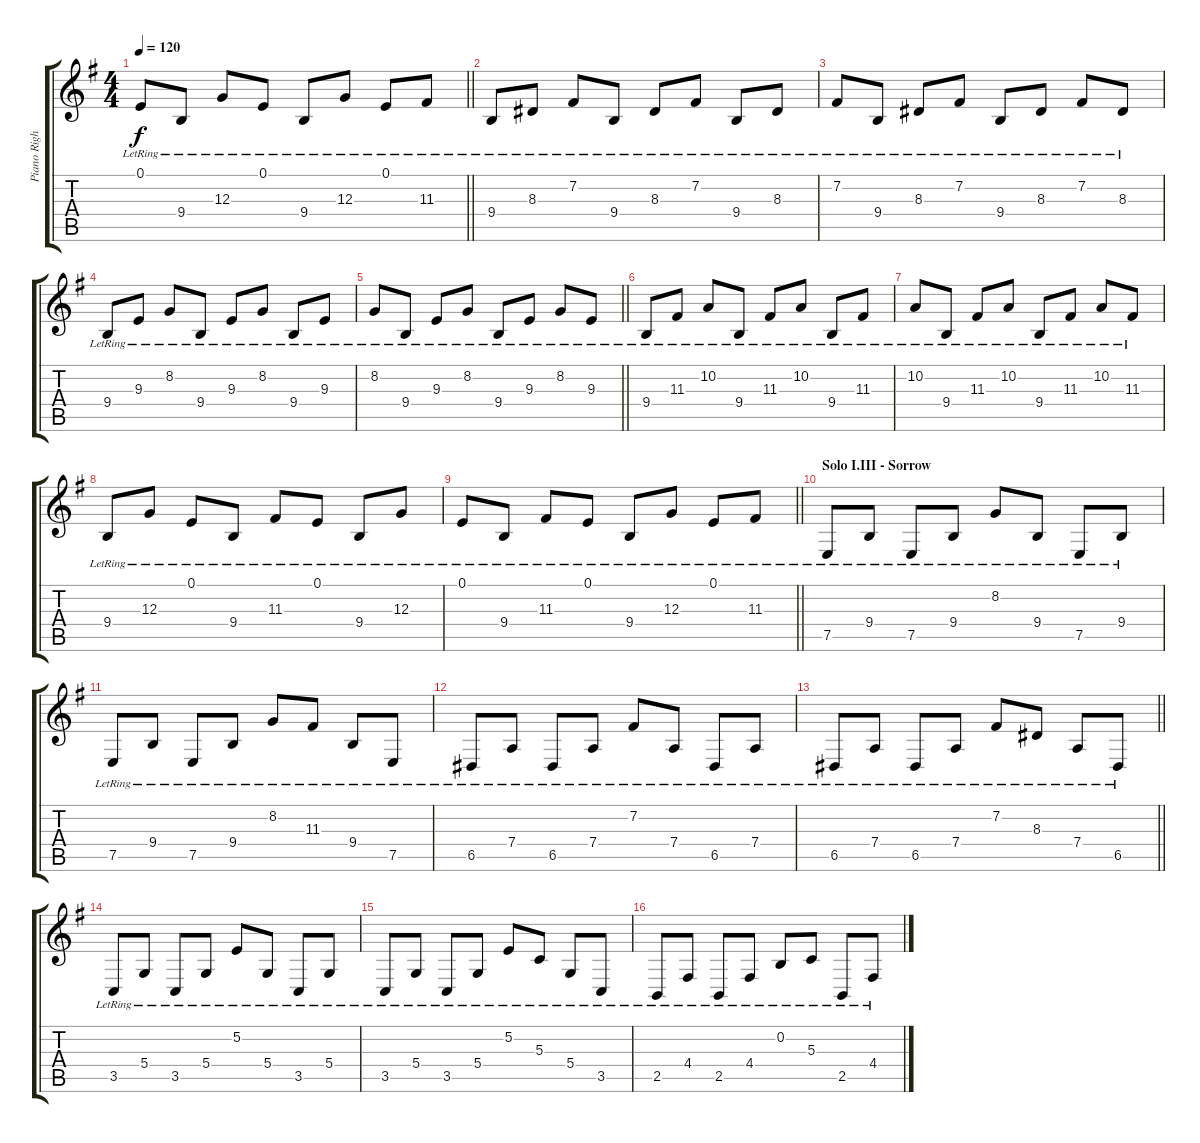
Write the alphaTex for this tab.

\track ("Piano Right Standard" "Piano Righ") {instrument acousticgrandpiano}
\staff {score tabs}
\tuning (E4 B3 G3 D3 A2 E2) {hide}
\ts (4 4)
\tempo 120
\clef g2
\barLineRight lightlight
\ks eminor
0.1{lr}.8{dy f} 9.4{lr}.8 12.3{lr}.8 0.1{lr}.8 9.4{lr}.8 12.3{lr}.8 0.1{lr}.8 11.3{lr}.8 |
9.4{lr}.8 8.3{lr}.8 7.2{lr}.8 9.4{lr}.8 8.3{lr}.8 7.2{lr}.8 9.4{lr}.8 8.3{lr}.8 |
7.2{lr}.8 9.4{lr}.8 8.3{lr}.8 7.2{lr}.8 9.4{lr}.8 8.3{lr}.8 7.2{lr}.8 8.3{lr}.8 |
9.4{lr}.8 9.3{lr}.8 8.2{lr}.8 9.4{lr}.8 9.3{lr}.8 8.2{lr}.8 9.4{lr}.8 9.3{lr}.8 |
\barLineRight lightlight
8.2{lr}.8 9.4{lr}.8 9.3{lr}.8 8.2{lr}.8 9.4{lr}.8 9.3{lr}.8 8.2{lr}.8 9.3{lr}.8 |
9.4{lr}.8 11.3{lr}.8 10.2{lr}.8 9.4{lr}.8 11.3{lr}.8 10.2{lr}.8 9.4{lr}.8 11.3{lr}.8 |
10.2{lr}.8 9.4{lr}.8 11.3{lr}.8 10.2{lr}.8 9.4{lr}.8 11.3{lr}.8 10.2{lr}.8 11.3{lr}.8 |
9.4{lr}.8 12.3{lr}.8 0.1{lr}.8 9.4{lr}.8 11.3{lr}.8 0.1{lr}.8 9.4{lr}.8 12.3{lr}.8 |
\barLineRight lightlight
0.1{lr}.8 9.4{lr}.8 11.3{lr}.8 0.1{lr}.8 9.4{lr}.8 12.3{lr}.8 0.1{lr}.8 11.3{lr}.8 |
\section ("" "Solo I.III - Sorrow")
7.5{lr}.8 9.4{lr}.8 7.5{lr}.8 9.4{lr}.8 8.2{lr}.8 9.4{lr}.8 7.5{lr}.8 9.4{lr}.8 |
7.5{lr}.8 9.4{lr}.8 7.5{lr}.8 9.4{lr}.8 8.2{lr}.8 11.3{lr}.8 9.4{lr}.8 7.5{lr}.8 |
6.5{lr}.8 7.4{lr}.8 6.5{lr}.8 7.4{lr}.8 7.2{lr}.8 7.4{lr}.8 6.5{lr}.8 7.4{lr}.8 |
\barLineRight lightlight
6.5{lr}.8 7.4{lr}.8 6.5{lr}.8 7.4{lr}.8 7.2{lr}.8 8.3{lr}.8 7.4{lr}.8 6.5{lr}.8 |
3.5{lr}.8 5.4{lr}.8 3.5{lr}.8 5.4{lr}.8 5.2{lr}.8 5.4{lr}.8 3.5{lr}.8 5.4{lr}.8 |
3.5{lr}.8 5.4{lr}.8 3.5{lr}.8 5.4{lr}.8 5.2{lr}.8 5.3{lr}.8 5.4{lr}.8 3.5{lr}.8 |
2.5{lr}.8 4.4{lr}.8 2.5{lr}.8 4.4{lr}.8 0.2{lr}.8 5.3{lr}.8 2.5{lr}.8 4.4{lr}.8
